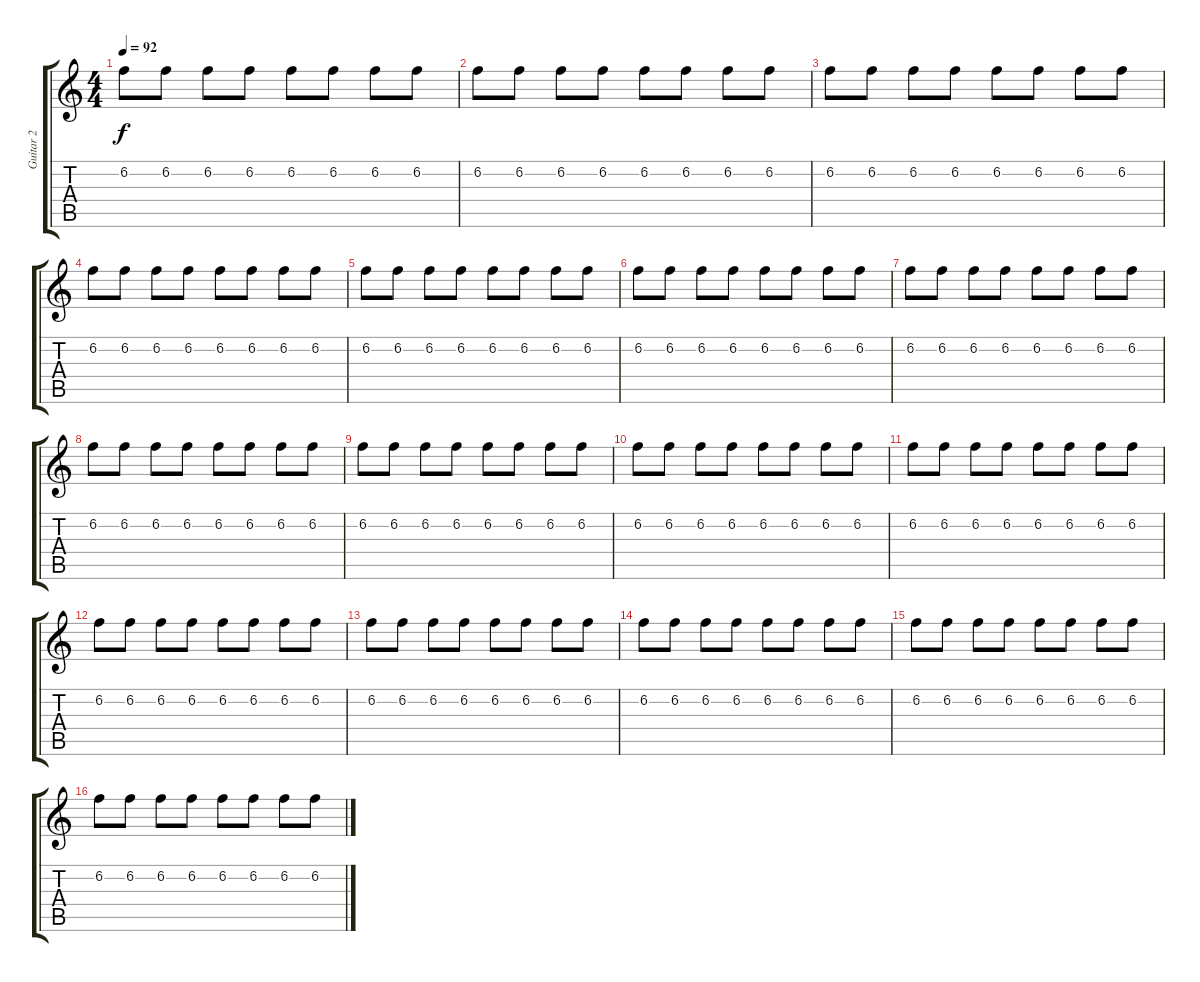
\track ("Guitar 2" "Guitar 2") {instrument overdrivenguitar}
\staff {score tabs}
\tuning (E4 B3 G3 D3 A2 E2) {hide}
\ts (4 4)
\tempo 92
\clef g2
\ks c
6.2.8{dy f} 6.2.8 6.2.8 6.2.8 6.2.8 6.2.8 6.2.8 6.2.8 |
6.2.8 6.2.8 6.2.8 6.2.8 6.2.8 6.2.8 6.2.8 6.2.8 |
6.2.8 6.2.8 6.2.8 6.2.8 6.2.8 6.2.8 6.2.8 6.2.8 |
6.2.8 6.2.8 6.2.8 6.2.8 6.2.8 6.2.8 6.2.8 6.2.8 |
6.2.8 6.2.8 6.2.8 6.2.8 6.2.8 6.2.8 6.2.8 6.2.8 |
6.2.8 6.2.8 6.2.8 6.2.8 6.2.8 6.2.8 6.2.8 6.2.8 |
6.2.8 6.2.8 6.2.8 6.2.8 6.2.8 6.2.8 6.2.8 6.2.8 |
6.2.8 6.2.8 6.2.8 6.2.8 6.2.8 6.2.8 6.2.8 6.2.8 |
6.2.8 6.2.8 6.2.8 6.2.8 6.2.8 6.2.8 6.2.8 6.2.8 |
6.2.8 6.2.8 6.2.8 6.2.8 6.2.8 6.2.8 6.2.8 6.2.8 |
6.2.8 6.2.8 6.2.8 6.2.8 6.2.8 6.2.8 6.2.8 6.2.8 |
6.2.8 6.2.8 6.2.8 6.2.8 6.2.8 6.2.8 6.2.8 6.2.8 |
6.2.8 6.2.8 6.2.8 6.2.8 6.2.8 6.2.8 6.2.8 6.2.8 |
6.2.8 6.2.8 6.2.8 6.2.8 6.2.8 6.2.8 6.2.8 6.2.8 |
6.2.8 6.2.8 6.2.8 6.2.8 6.2.8 6.2.8 6.2.8 6.2.8 |
6.2.8 6.2.8 6.2.8 6.2.8 6.2.8 6.2.8 6.2.8 6.2.8
